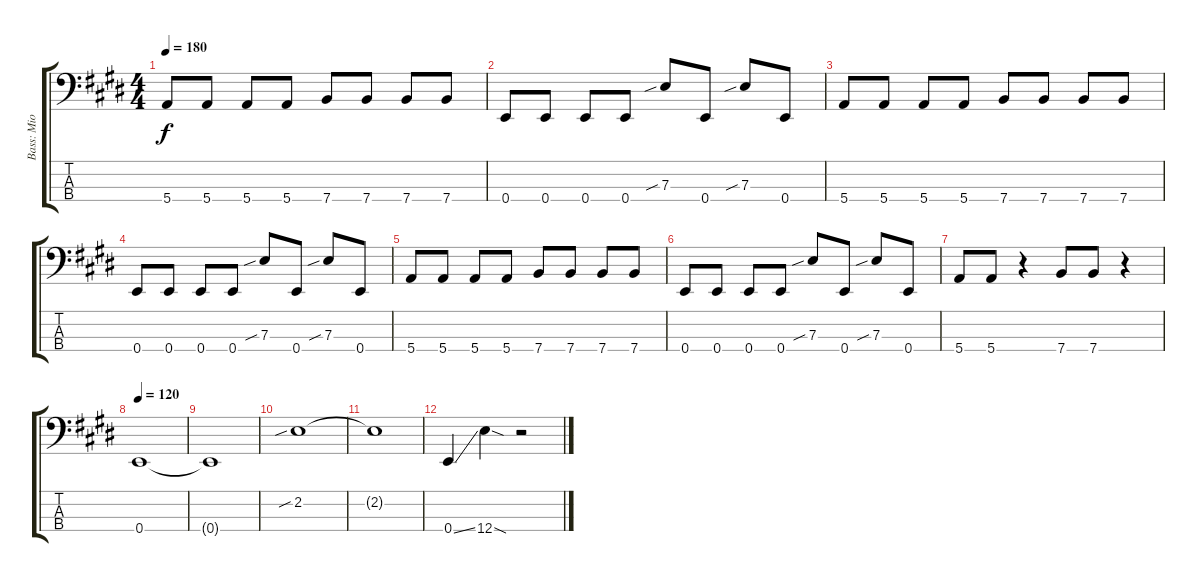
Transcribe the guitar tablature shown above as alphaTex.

\track ("Bass: Mio Akiyama" "Bass: Mio ") {instrument electricbassfinger}
\staff {score tabs}
\tuning (G2 D2 A1 E1) {hide}
\ts (4 4)
\tempo 180
\clef f4
\ks e
5.4.8{dy f} 5.4.8 5.4.8 5.4.8 7.4.8 7.4.8 7.4.8 7.4.8 |
0.4.8 0.4.8 0.4.8 0.4.8 7.3{sib}.8 0.4.8 7.3{sib}.8 0.4.8 |
5.4.8 5.4.8 5.4.8 5.4.8 7.4.8 7.4.8 7.4.8 7.4.8 |
0.4.8 0.4.8 0.4.8 0.4.8 7.3{sib}.8 0.4.8 7.3{sib}.8 0.4.8 |
5.4.8 5.4.8 5.4.8 5.4.8 7.4.8 7.4.8 7.4.8 7.4.8 |
0.4.8 0.4.8 0.4.8 0.4.8 7.3{sib}.8 0.4.8 7.3{sib}.8 0.4.8 |
5.4.8 5.4.8 r.4 7.4.8 7.4.8 r.4 |
\tempo 120
0.4.1 |
0.4{t}.1 |
2.2{sib}.1 |
2.2{t}.1 |
0.4{ss}.4 12.4{sod}.4 r.2
